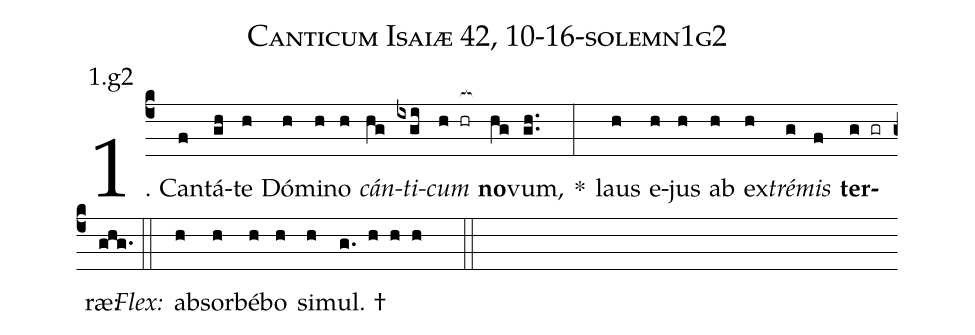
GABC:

name: Canticum Isaiæ 42, 10-16-solemn1g2;
annotation: 1.g2;
%%
(c4)1. Can(f)tá(gh)te(h) Dó(h)mi(h)no(h) <i>cán</i>(hg)<i>ti</i>(ixgi)<i>cum</i>(h hr[ocb:1{]) <b>no</b>(hg[ocb:0}])vum,(gh..) *(:) laus(h) e(h)jus(h) ab(h) ex(h)<i>tré</i>(g)<i>mis</i>(f) <b>ter</b>(g gr)ræ:(ghg.) (::)
<i>Flex:</i>()  ab(h)sor(h)bé(h)bo(h) si(h)mul. †(g. h h h  ::)
